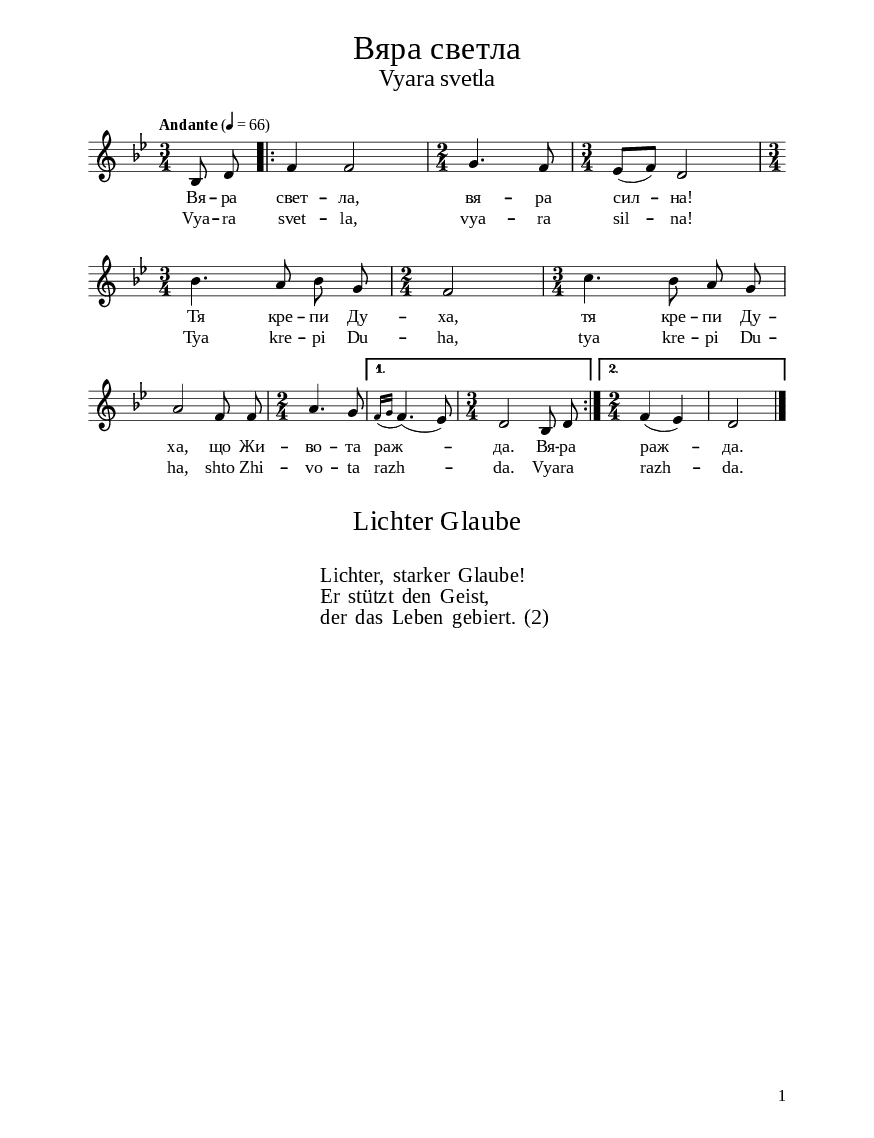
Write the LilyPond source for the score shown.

\version "2.22.1"

% include paper part and global functions
\include "include/globals.ily"

\bookpart {
  \include "include/bookpart-paper.ily"
  \score {
    \include "include/score-layout.ily"

    \new Voice \absolute {
      \clef treble
      \key bes \major
      \time 3/4
      \tempoFunc "Andante" 4 "66"
      \autoBeamOff
      \partial 4
      bes8  d'8 |
      \repeat volta 2 {
        f'4  % 2
        f'2 | % 3
        \time 2/4  % 3
        g'4.  f'8 | \time 3/4 es'8 ( [  f'8 ) ] % 4
        d'2 | % 5
        \time 3/4  | \break % 5
        bes'4.  a'8 bes'8  g'8
        | % 6
        \time 2/4  | % 6
        f'2 | % 7
        \time 3/4  | % 7
        c''4. bes'8  a'8  g'8 |  \break % 8
        a'2 f'8  f'8 |  \time 2/4 a'4.  g'8 |
      }
      \alternative {
        {
          \grace {  f'16 ( [  g'16 ] }  f'4. ) (
          es'8 ) | % 11
          \time 3/4 d'2  bes8 d'8
        }
        { \time 2/4 f'4 (es') | d'2 | }
      }

      \bar "|."
    }

    \addlyrics {
      Вя -- ра свет -- ла, вя -- ра сил
      -- на! Тя кре -- пи Ду -- ха, тя
      кре -- пи Ду -- ха, що Жи -- во --
      та раж -- да. Вя -- ра раж -- да.}
      \addlyrics {
        Vya -- ra svet -- la, vya -- ra sil
        -- na! Tya kre -- pi Du -- ha, tya
        kre -- pi Du -- ha, shto Zhi -- vo --
        ta razh -- da. Vya -- ra razh -- da.}

        \header {
          title = \titleFunc "Вяра светла" "Vyara svetla"
        }

        \midi{}

      } % score

     

      % include foreign translation(s) of the song
      \version "2.22.1"

\markup \fill-line { \fontsize #deTitleFontSize "Lichter Glaube" }
\markup \null
\markup \null
\markup \fontsize #deCoupletFontSize {
  \hspace #21
  \override #`(baseline-skip . ,deCoupletBaselineSkip)
%  \override #'(baseline-skip . 2)

  \column {
    \line { " " }

  \line { " "Lichter, starker Glaube!}

  \line { " "Er stützt den Geist, }

  \line { " "der das Leben gebiert. (2)}

  }
}


    } % bookpart

    % Più mosso
    %
